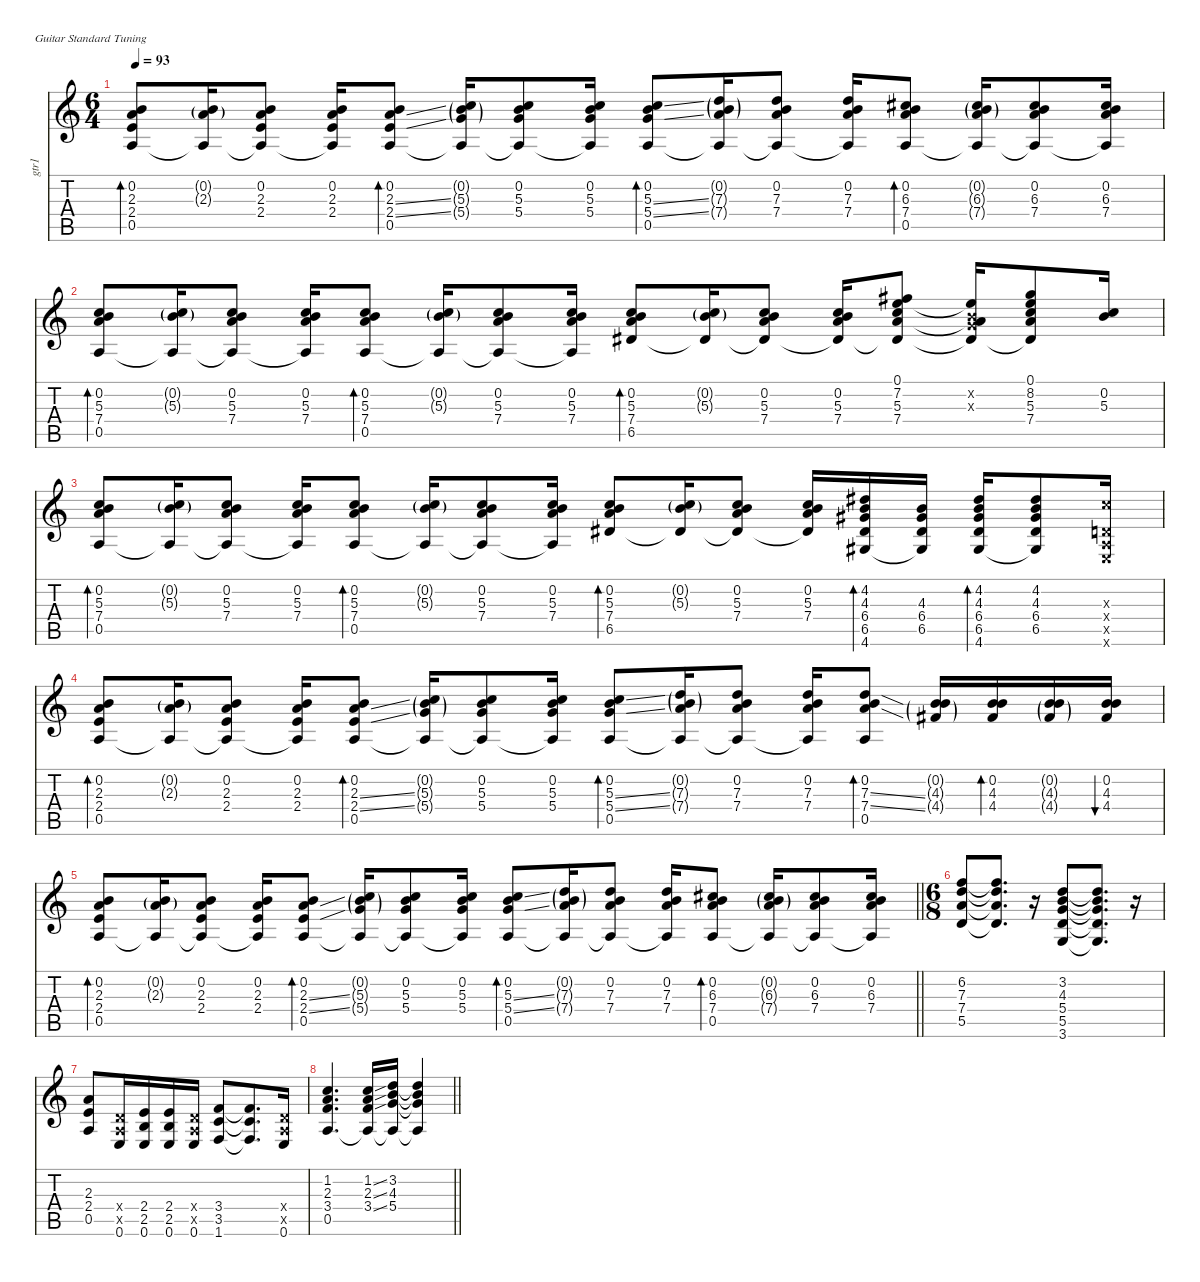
\defaultSystemsLayout 4
\hideDynamics
\bracketExtendMode nobrackets
\otherSystemsTrackNameOrientation horizontal
\track ("Guitar 1" "gtr1") {defaultSystemsLayout 4 mute instrument acousticguitarsteel}
\staff {score tabs}
\tuning (E4 B3 G3 D3 A2 E2)
\ts (6 4)
\tempo 93
\clef g2
\ks aminor
(0.2 2.3 2.4 0.5).8{bd 60 dy f beam Up} (0.2{g} 2.3{g} 0.5{t}).16{beam Up} (0.2 2.3 2.4 0.5{t}).8{beam Up} (0.2 2.3 2.4 0.5{t}).16{beam Up} (0.2 2.3{ss} 2.4{ss} 0.5).8{bd 60 beam Up} (0.2{g} 5.3{g} 5.4{g} 0.5{t}).16{beam Up} (0.2 5.3 5.4 0.5{t}).8{beam Up} (0.2 5.3 5.4 0.5{t}).16{beam Up} (0.2 5.3{ss} 5.4{ss} 0.5).8{bd 60 beam Up} (0.2{g} 7.3{g} 7.4{g} 0.5{t}).16{beam Up} (0.2 7.3 7.4 0.5{t}).8{beam Up} (0.2 7.3 7.4 0.5{t}).16{beam Up} (0.2 6.3{acc #} 7.4 0.5).8{bd 60 beam Up} (0.2{g} 6.3{g acc #} 7.4{g} 0.5{t}).16{beam Up} (0.2 6.3{acc #} 7.4 0.5{t}).8{beam Up} (0.2 6.3{acc #} 7.4 0.5{t}).16{beam Up} |
(0.2 5.3 7.4 0.5).8{bd 60 beam Up} (0.2{g} 5.3{g} 0.5{t}).16{beam Up} (0.2 5.3 7.4 0.5{t}).8{beam Up} (0.2 5.3 7.4 0.5{t}).16{beam Up} (0.2 5.3 7.4 0.5).8{bd 60 beam Up} (0.2{g} 5.3{g} 0.5{t}).16{beam Up} (0.2 5.3 7.4 0.5{t}).8{beam Up} (0.2 5.3 7.4 0.5{t}).16{beam Up} (0.2 5.3 7.4 6.5{acc #}).8{bd 60 beam Up} (0.2{g} 5.3{g} 6.5{t acc #}).16{beam Up} (0.2 5.3 7.4 6.5{t acc #}).8{beam Up} (0.2 5.3 7.4 6.5{t acc #}).16{beam Up} (0.1 7.2{acc #} 5.3 7.4 6.5{t acc #}).8{beam Up} (0.1{t} 0.2{x} 0.3{x} 7.4{t} 6.5{t acc #}).16{beam Up} (0.1 8.2 5.3 7.4 6.5{t acc #}).8{beam Up} (0.2 5.3).16{dy mf beam Up} |
(0.2 5.3 7.4 0.5).8{bd 60 dy f beam Up} (0.2{g} 5.3{g} 0.5{t}).16{beam Up} (0.2 5.3 7.4 0.5{t}).8{beam Up} (0.2 5.3 7.4 0.5{t}).16{beam Up} (0.2 5.3 7.4 0.5).8{bd 60 beam Up} (0.2{g} 5.3{g} 0.5{t}).16{beam Up} (0.2 5.3 7.4 0.5{t}).8{beam Up} (0.2 5.3 7.4 0.5{t}).16{beam Up} (0.2 5.3 7.4 6.5{acc #}).8{bd 60 beam Up} (0.2{g} 5.3{g} 6.5{t acc #}).16{beam Up} (0.2 5.3 7.4 6.5{t acc #}).8{beam Up} (0.2 5.3 7.4 6.5{t acc #}).16{beam Up} (4.2{acc #} 4.3 6.4{acc #} 6.5{acc #} 4.6{acc #}).16{bd 60 beam Up} (4.3 6.4{acc #} 6.5{acc #} 4.6{t acc #}).16{beam Up} (4.2{acc #} 4.3 6.4{acc #} 6.5{acc #} 4.6{acc #}).16{bd 60 beam Up} (4.2{acc #} 4.3 6.4{acc #} 6.5{acc #} 4.6{t acc #}).8{beam Up} (5.3{x} 0.4{x} 0.5{x} 0.6{x}).16{beam Up} |
(0.2 2.3 2.4 0.5).8{bd 60 beam Up} (0.2{g} 2.3{g} 0.5{t}).16{beam Up} (0.2 2.3 2.4 0.5{t}).8{beam Up} (0.2 2.3 2.4 0.5{t}).16{beam Up} (0.2 2.3{ss} 2.4{ss} 0.5).8{bd 60 beam Up} (0.2{g} 5.3{g} 5.4{g} 0.5{t}).16{beam Up} (0.2 5.3 5.4 0.5{t}).8{beam Up} (0.2 5.3 5.4 0.5{t}).16{beam Up} (0.2 5.3{ss} 5.4{ss} 0.5).8{bd 60 beam Up} (0.2{g} 7.3{g} 7.4{g} 0.5{t}).16{beam Up} (0.2 7.3 7.4 0.5{t}).8{beam Up} (0.2 7.3 7.4 0.5{t}).16{beam Up} (0.2 7.3{ss} 7.4{ss} 0.5).8{bd 60 beam Up} (0.2{g} 4.3{g} 4.4{g acc #}).16{dy mf beam Up} (0.2 4.3 4.4{acc #}).16{bd 60 dy f beam Up} (0.2{g} 4.3{g} 4.4{g acc #}).16{dy mf beam Up} (0.2 4.3 4.4{acc #}).16{bu 60 dy f beam Up} |
\barLineRight lightlight
(0.2 2.3 2.4 0.5).8{bd 60 beam Up} (0.2{g} 2.3{g} 0.5{t}).16{beam Up} (0.2 2.3 2.4 0.5{t}).8{beam Up} (0.2 2.3 2.4 0.5{t}).16{beam Up} (0.2 2.3{ss} 2.4{ss} 0.5).8{bd 60 beam Up} (0.2{g} 5.3{g} 5.4{g} 0.5{t}).16{beam Up} (0.2 5.3 5.4 0.5{t}).8{beam Up} (0.2 5.3 5.4 0.5{t}).16{beam Up} (0.2 5.3{ss} 5.4{ss} 0.5).8{bd 60 beam Up} (0.2{g} 7.3{g} 7.4{g} 0.5{t}).16{beam Up} (0.2 7.3 7.4 0.5{t}).8{beam Up} (0.2 7.3 7.4 0.5{t}).16{beam Up} (0.2 6.3{acc #} 7.4 0.5).8{bd 60 beam Up} (0.2{g} 6.3{g acc #} 7.4{g} 0.5{t}).16{beam Up} (0.2 6.3{acc #} 7.4 0.5{t}).8{beam Up} (0.2 6.3{acc #} 7.4 0.5{t}).16{beam Up} |
\ts (6 8)
\beaming (8 3 3)
(6.2 7.3 7.4 5.5).8{dy ff instrument overdrivenguitar beam Up} (6.2{t} 7.3{t} 7.4{t} 5.5{t}).8{d dy f beam Up} r.16{beam Up} (3.2 4.3 5.4 5.5 3.6).8{dy ff beam Up} (3.2{t} 4.3{t} 5.4{t} 5.5{t} 3.6{t}).8{d dy f beam Up} r.16{beam Up} |
(2.3 2.4 0.5).8{dy ff beam Up} (0.4{x} 0.5{x} 0.6).16{beam Up} (2.4 2.5 0.6).16{beam Up} (2.4 2.5 0.6).16{dy f beam Up} (0.4{x} 0.5{x} 0.6).16{beam Up} (3.4 3.5 1.6).8{dy ff beam Up} (3.4{t} 3.5{t} 1.6{t}).8{d dy f beam Up} (0.4{x} 0.5{x} 0.6).16{beam Up} |
\barLineRight lightlight
(1.2 2.3 3.4 0.5).4{d dy ff beam Up} (1.2{ss} 2.3{ss} 3.4{ss} 0.5{t}).16{beam Up} (3.2 4.3 5.4 0.5{t}).16{beam Up} (3.2{t} 4.3{t} 5.4{t} 0.5{t}).4{dy f beam Up}
